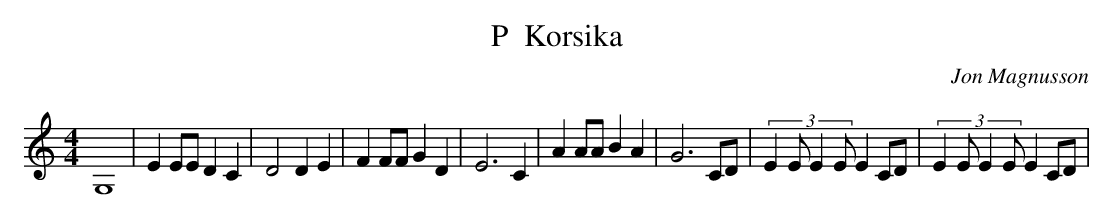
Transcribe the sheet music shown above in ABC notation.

X:1
T:P  Korsika
C:Jon Magnusson
M:4/4
L:1/16
K:C
G,16|E4E2E2 D4C4| D8 D4E4| F4F2F2 G4D4| E12C4|A4A2A2 B4A4| G12 C2D2 |(3:4:4 E4E2E4E2 E4 C2D2|(3:4:4 E4E2E4E2 E4 C2D2|
